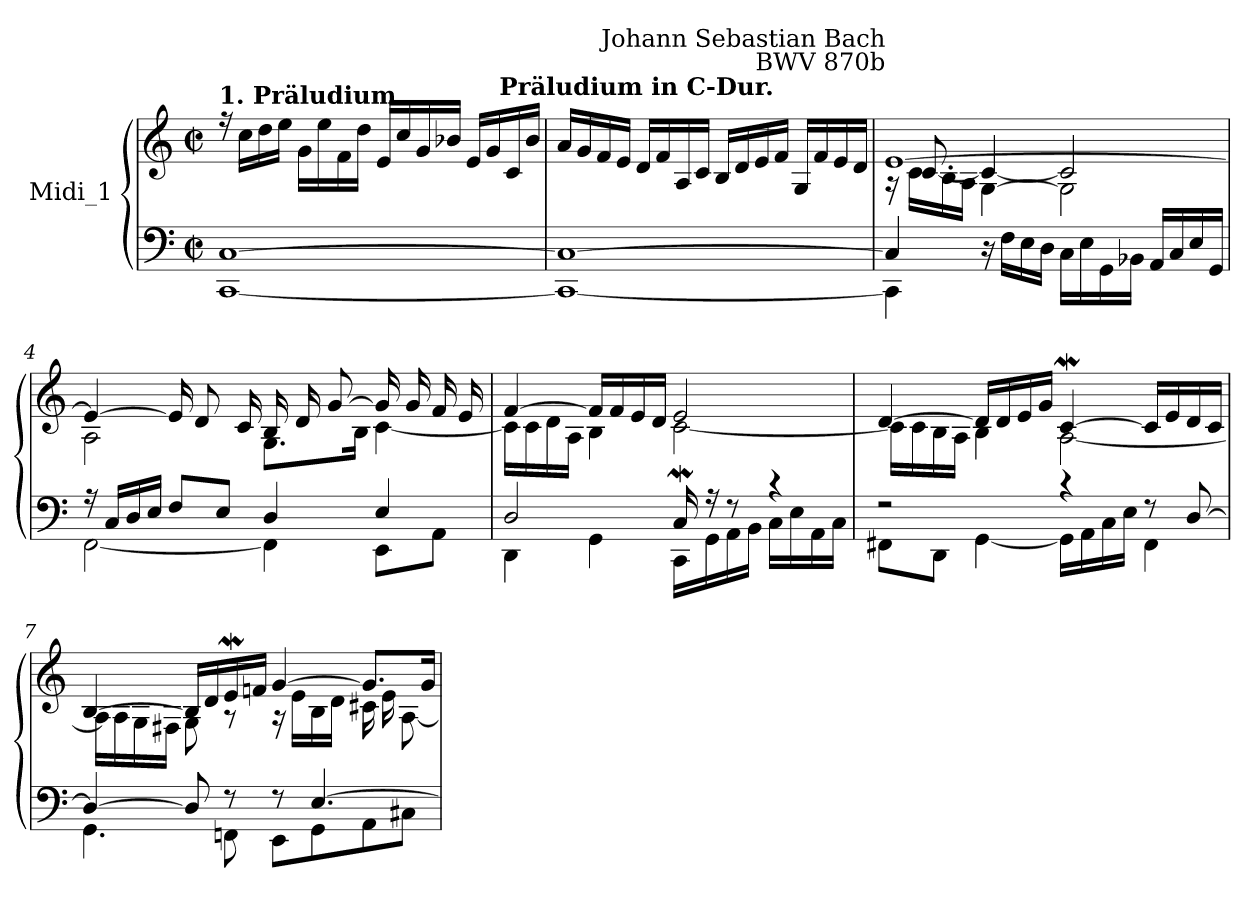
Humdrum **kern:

**kern	**kern
*part1	*part1
*staff2	*staff1
*I"Midi_1	*
*clefF4	*clefG2
*k[]	*k[]
*C:	*C:
*M2/2	*M2/2
*met(c|)	*met(c|)
=1	=1
*^	*^
*	*	*	*^
!	!	!LO:TX:a:B:t=1. Präludium	!	!
[1C/	[1CC\	16r	2ryy	1ryy
.	.	16cc\LL	.	.
.	.	16dd\	.	.
.	.	16ee\JJ	.	.
.	.	16g\LL	.	.
.	.	16ee\	.	.
.	.	16f\	.	.
.	.	16dd\JJ	.	.
.	.	16e/LL	2ryy	.
.	.	16cc/	.	.
.	.	16g/	.	.
.	.	16b-X/JJ	.	.
.	.	16e/LL	.	.
.	.	16g/	.	.
.	.	16c/	.	.
.	.	16b-/JJ	.	.
=2	=2	=2	=2	=2
1C/_	1CC\_	16a/LL	2ryy	1ryy
.	.	16g/	.	.
.	.	16f/	.	.
.	.	16e/JJ	.	.
!	!	!LO:TX:a:B:cj:t=Präludium in C-Dur.	!	!
.	.	16d/LL	.	.
.	.	16f/	.	.
.	.	16A/	.	.
.	.	16c/JJ	.	.
.	.	16B/LL	2ryy	.
.	.	16d/	.	.
.	.	16e/	.	.
.	.	16f/JJ	.	.
.	.	16G/LL	.	.
.	.	16f/	.	.
.	.	16e/	.	.
.	.	16d/JJ	.	.
=3	=3	=3	=3	=3
!	!	!LO:TX:a:rj:t=Johann Sebastian Bach\nBWV 870b	!	!
4C/]	4CC\]	[1e/	16ryy	16r
.	.	.	[8.c/	16c\LL
.	.	.	.	16B\
.	.	.	.	16A\JJ
16r	4ryy	.	4c/_	[4G\
16F\LL	.	.	.	.
16E\	.	.	.	.
16D\JJ	.	.	.	.
16C\LL	2ryy	.	2c/]	2G\]
16E\	.	.	.	.
16GG\	.	.	.	.
16BB-X/JJ	.	.	.	.
16AA/LL	.	.	.	.
16C/	.	.	.	.
16E/	.	.	.	.
16GG/JJ	.	.	.	.
*	*	*	*v	*v
!!LO:LB:g=z
=4	=4	=4	=4
16r	[2FF\	4e/_	2A\
16C/LL	.	.	.
16D/	.	.	.
16E/JJ	.	.	.
8F/L	.	16e/LL]	.
.	.	8d/	.
8E/J	.	.	.
.	.	16c/J	.
4D/	4FF\]	16B/LL	8.G\L
.	.	16d/	.
.	.	[8g/J	.
.	.	.	16B\J
4E/	8EE\L	16g/LL]	[4c\
.	.	16g/	.
.	8AA\J	16f/	.
.	.	16e/JJ	.
=5	=5	=5	=5
2D/	4DD\	[4f/	16c\LL]
.	.	.	16c\
.	.	.	16d\
.	.	.	16A\JJ
.	4GG\	16f/LL]	4B\
.	.	16f/	.
.	.	16e/	.
.	.	16d/JJ	.
16Cw/	16CC\LL	2e/	[2c\
16r	16GG\	.	.
8r	16AA\	.	.
.	16BB\JJ	.	.
4r	16C\LL	.	.
.	16E\	.	.
.	16AA\	.	.
.	16C\JJ	.	.
=6	=6	=6	=6
2r	8FF#X\L	[4d/	16c\LL]
.	.	.	16c\
.	8DD\J	.	16B\
.	.	.	16A\JJ
.	[4GG\	16d/LL]	4B\
.	.	16d/	.
.	.	16e/	.
.	.	16g/JJ	.
4r	16GG\LL]	[4cw/	[2A\
.	16AA\	.	.
.	16C\	.	.
.	16E\JJ	.	.
8r	4FF#\	16c/LL]	.
.	.	16e/	.
[8D/	.	16d/	.
.	.	16c/JJ	.
!!LO:LB:g=z	!!
=7	=7	=7	=7
4D/_	4.GG\	[4B/	16ALL]
.	.	.	16A
.	.	.	16G
.	.	.	16F#XJJ
8D/]	.	16BLL]	8G\
.	.	16d	.
8r	8FFn\	16eW	8r
.	.	16fnJJ	.
8r	8EE\L	[4g/	16r
.	.	.	16e\LL
[4.E/	8GG\	.	16B\
.	.	.	16d\JJ
.	8AA\	8.gL]	16c#X\LL
.	.	.	16e\
.	8C#X\J	.	[8A\J
.	.	16gJ	.
*v	*v	*	*
*	*v	*v
=	=
*-	*-
